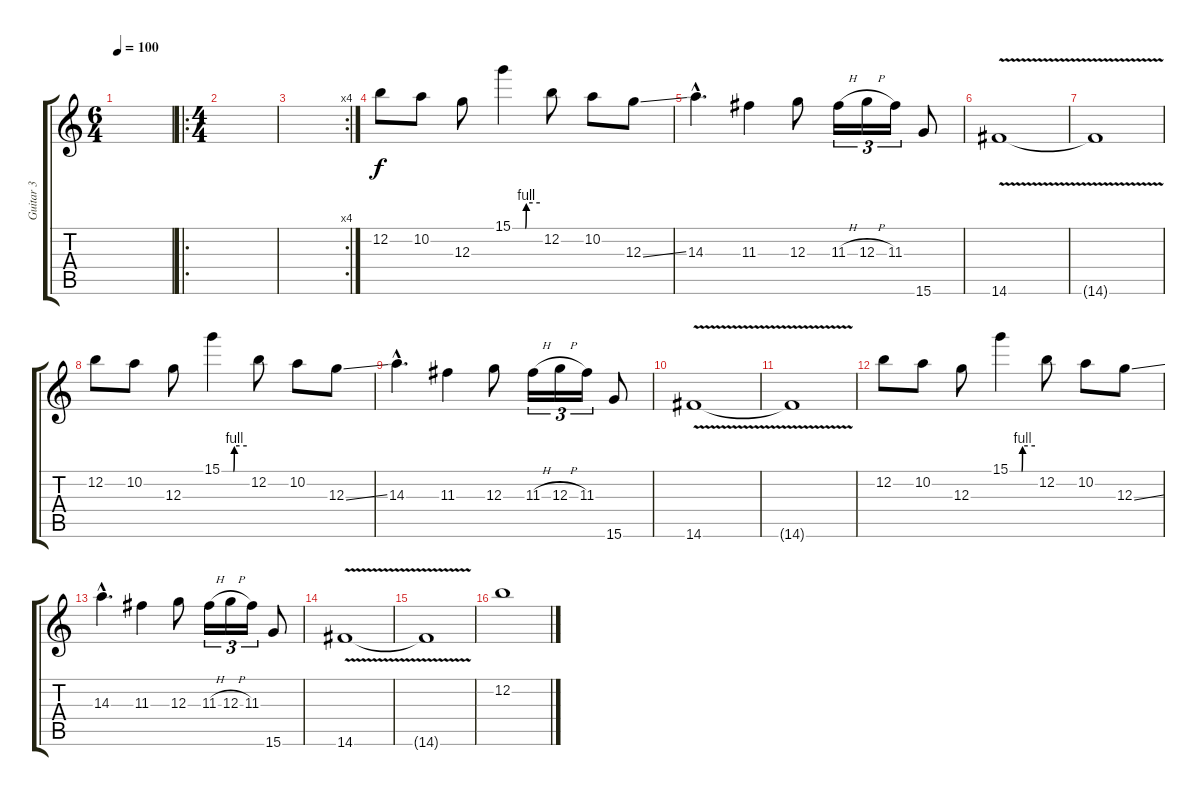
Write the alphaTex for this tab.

\track ("Guitar 3" "Guitar 3") {instrument overdrivenguitar}
\staff {score tabs}
\tuning (E4 B3 G3 D3 A2 E2) {hide}
\ts (6 4)
\tempo 100
\clef g2
\ks c
|
\ro
\ts (4 4)
|
\rc 4
|
12.2.8 10.2.8 12.3.8 15.1{be (custom 0 0 15 0 23 0 28 0 30 4 60 4)}.4 12.2.8 10.2.8 12.3{ss}.8 |
14.3{hac}.4{d} 11.3.4 12.3.8 11.3{h}.16{tu (3 2)} 12.3{h}.16{tu (3 2)} 11.3.16{tu (3 2)} 15.6.8 |
14.6{v}.1 |
14.6{t}.1 |
12.2.8 10.2.8 12.3.8 15.1{be (custom 0 0 15 0 23 0 28 0 30 4 60 4)}.4 12.2.8 10.2.8 12.3{ss}.8 |
14.3{hac}.4{d} 11.3.4 12.3.8 11.3{h}.16{tu (3 2)} 12.3{h}.16{tu (3 2)} 11.3.16{tu (3 2)} 15.6.8 |
14.6{v}.1 |
14.6{t}.1 |
12.2.8 10.2.8 12.3.8 15.1{be (custom 0 0 15 0 23 0 28 0 30 4 60 4)}.4 12.2.8 10.2.8 12.3{ss}.8 |
14.3{hac}.4{d} 11.3.4 12.3.8 11.3{h}.16{tu (3 2)} 12.3{h}.16{tu (3 2)} 11.3.16{tu (3 2)} 15.6.8 |
14.6{v}.1 |
14.6{t}.1 |
12.2.1{volume 0}
